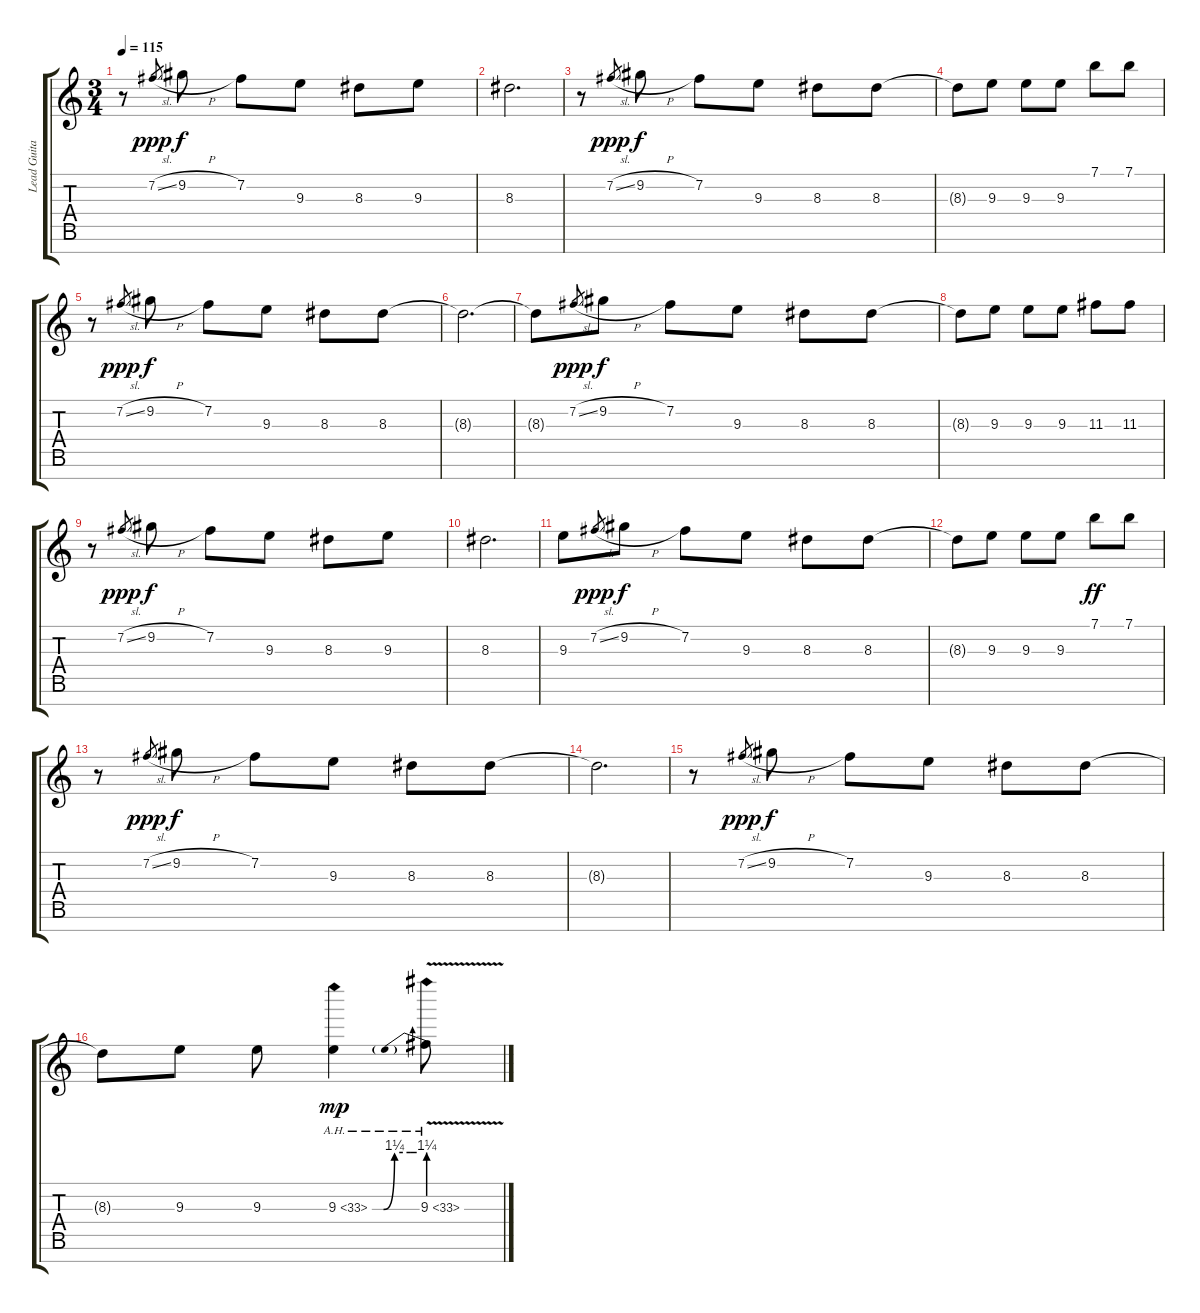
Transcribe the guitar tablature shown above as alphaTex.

\track ("Lead Guitar II" "Lead Guita") {instrument distortionguitar}
\staff {score tabs}
\tuning (E4 B3 G3 D3 A2 E2 B1) {hide}
\ts (3 4)
\tempo 115
\clef g2
\ks c
r.8{dy f} 7.2{sl}.8{gr dy ppp} 9.2{h}.8{dy f} 7.2.8 9.3.8 8.3.8 9.3.8 |
8.3.2{d} |
r.8 7.2{sl}.8{gr dy ppp} 9.2{h}.8{dy f} 7.2.8 9.3.8 8.3.8 8.3.8 |
8.3{t}.8 9.3.8 9.3.8 9.3.8 7.1.8 7.1.8 |
r.8 7.2{sl}.8{gr dy ppp} 9.2{h}.8{dy f} 7.2.8 9.3.8 8.3.8 8.3.8 |
8.3{t}.2{d} |
8.3{t}.8 7.2{sl}.8{gr dy ppp} 9.2{h}.8{dy f} 7.2.8 9.3.8 8.3.8 8.3.8 |
8.3{t}.8 9.3.8 9.3.8 9.3.8 11.3.8 11.3.8 |
r.8 7.2{sl}.8{gr dy ppp} 9.2{h}.8{dy f} 7.2.8 9.3.8 8.3.8 9.3.8 |
8.3.2{d} |
9.3.8 7.2{sl}.8{gr dy ppp} 9.2{h}.8{dy f} 7.2.8 9.3.8 8.3.8 8.3.8 |
8.3{t}.8 9.3.8 9.3.8 9.3.8 7.1.8{dy ff} 7.1.8 |
r.8 7.2{sl}.8{gr dy ppp} 9.2{h}.8{dy f} 7.2.8 9.3.8 8.3.8 8.3.8 |
8.3{t}.2{d} |
r.8 7.2{sl}.8{gr dy ppp} 9.2{h}.8{dy f} 7.2.8 9.3.8 8.3.8 8.3.8 |
8.3{t}.8 9.3.8 9.3.8 9.3{be (custom 0 0 15 0 30 5 51 5 60 5) ah 24}.4{dy mp} 9.3{be (prebend 0 5 60 5) ah 24 v}.8
